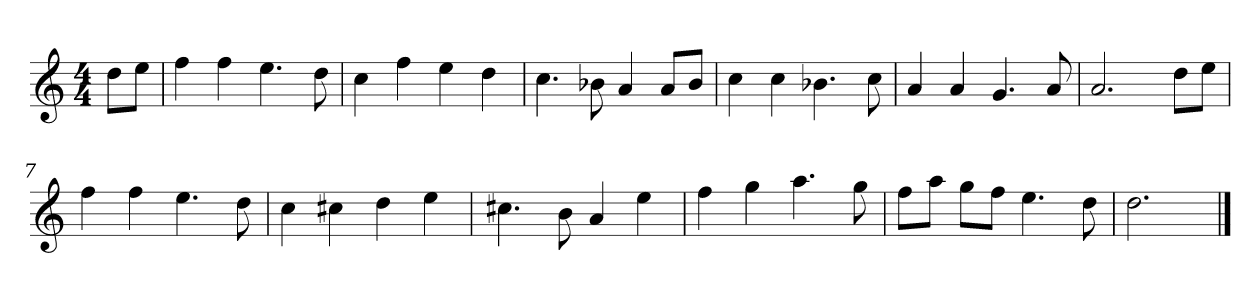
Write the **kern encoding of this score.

**kern
*part1
*staff1
*k[]
*M4/4
*MM120
=
8ddL
8eeJ
=1
4ff
4ff
4.ee
8dd
=2
4cc
4ff
4ee
4dd
=3
4.cc
8b-X
4a
8aL
8b-J
=4
4cc
4cc
4.b-X
8cc
=5
4a
4a
4.g
8a
=6
2.a
8ddL
8eeJ
=7
4ff
4ff
4.ee
8dd
=8
4cc
4cc#X
4dd
4ee
=9
4.cc#X
8b
4a
4ee
=10
4ff
4gg
4.aa
8gg
=11
8ffL
8aaJ
8ggL
8ffJ
4.ee
8dd
=12
2.dd
==
*-
